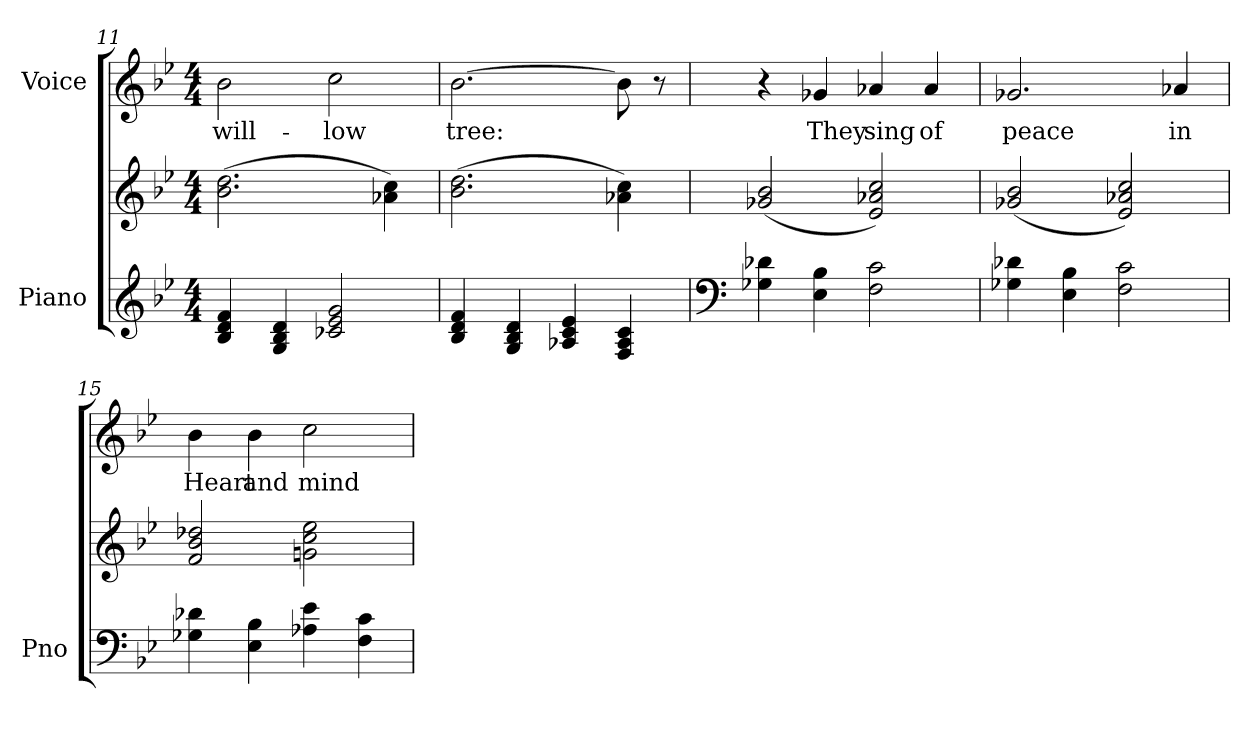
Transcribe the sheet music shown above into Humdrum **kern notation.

**kern	**kern	**kern	**text
*part2	*part2	*part1	*part1
*staff3	*staff2	*staff1	*staff1
*I"Piano	*	*I"Voice	*
*I'Pno	*	*	*
*clefG2	*clefG2	*clefG2	*
*k[b-e-]	*k[b-e-]	*k[b-e-]	*
*M4/4	*M4/4	*M4/4	*
=11	=11	=11	=11
!	!	!	!LO:LY:b
4B-/ 4d/ 4f/	(2.b-\ 2.dd\	2b-\	will-
4G/ 4B-/ 4d/	.	.	.
!	!	!	!LO:LY:b
2c-X/ 2e-/ 2g/	.	2cc\	-low
.	4a-X\ 4cc\)	.	.
=12	=12	=12	=12
!	!	!	!LO:LY:b
4B-/ 4d/ 4f/	(2.b-\ 2.dd\	[2.b-\	tree:
4G/ 4B-/ 4d/	.	.	.
4A-X/ 4c/ 4e-/	.	.	.
4F/ 4A-/ 4c/	4a-X\ 4cc\)	8b-\]	.
.	.	8r	.
=13	=13	=13	=13
*clefF4	*	*	*
4G-X\ 4d-X\	(>2g-X/ 2b-/	4r	.
!	!	!	!LO:LY:b
4E-\ 4B-\	.	4g-X/	They
!	!	!	!LO:LY:b
2F\ 2c\	2e-/ 2a-X/ 2cc/)	4a-X/	sing
!	!	!	!LO:LY:b
.	.	4a-/	of
=14	=14	=14	=14
!	!	!	!LO:LY:b
4G-X\ 4d-X\	(>2g-X/ 2b-/	2.g-X/	peace
4E-\ 4B-\	.	.	.
2F\ 2c\	2e-/ 2a-X/ 2cc/)	.	.
!	!	!	!LO:LY:b
.	.	4a-X/	in
!!LO:PB:g=z
=15	=15	=15	=15
!	!	!	!LO:LY:b
4G-X\ 4d-X\	2f/ 2b-/ 2dd-X/	4b-\	Heart
!	!	!	!LO:LY:b
4E-\ 4B-\	.	4b-\	and
!	!	!	!LO:LY:b
4A-X\ 4e-\	2gn\ 2cc\ 2ee-\	2cc\	mind
4F\ 4c\	.	.	.
=	=	=	=
*-	*-	*-	*-
